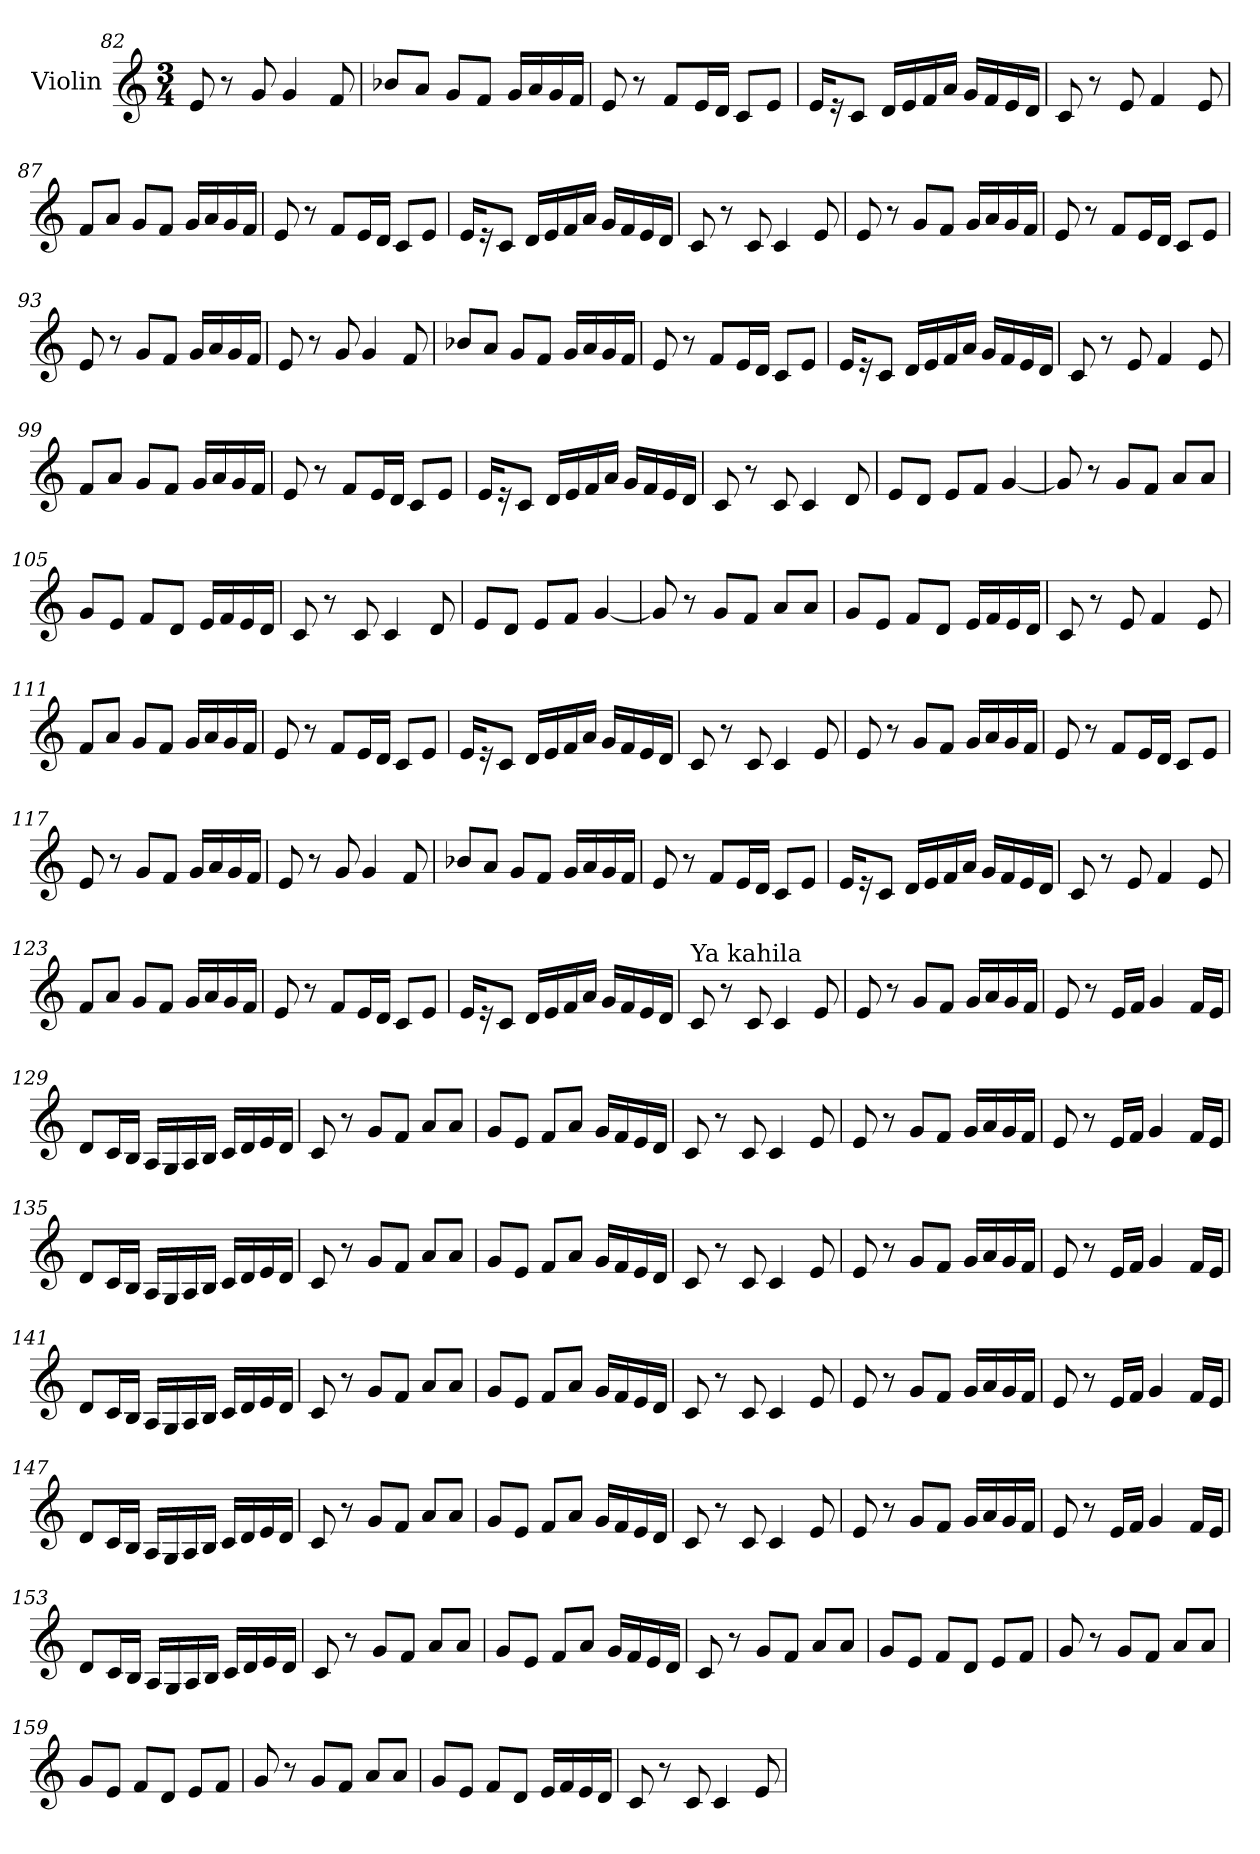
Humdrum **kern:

**kern
*part1
*staff1
*I"Violin
*clefG2
*k[]
*M3/4
=82
8e/
8r
8g/
4g/
8f/
=83
8b-X/L
8a/J
8g/L
8f/J
16g/LL
16a/
16g/
16f/JJ
!!LO:LB:g=z
=84
8e/
8r
8f/L
16e/L
16d/JJ
8c/L
8e/J
!!LO:LB:g=z
=85
16e/KL
16r
8c/J
16d/LL
16e/
16f/
16a/JJ
16g/LL
16f/
16e/
16d/JJ
=86
8c/
8r
8e/
4f/
8e/
=87
8f/L
8a/J
8g/L
8f/J
16g/LL
16a/
16g/
16f/JJ
=88
8e/
8r
8f/L
16e/L
16d/JJ
8c/L
8e/J
=89
16e/KL
16r
8c/J
16d/LL
16e/
16f/
16a/JJ
16g/LL
16f/
16e/
16d/JJ
!!LO:LB:g=z
=90
8c/
8r
8c/
4c/
8e/
!!LO:PB:g=z
=91
8e/
8r
8g/L
8f/J
16g/LL
16a/
16g/
16f/JJ
=92
8e/
8r
8f/L
16e/L
16d/JJ
8c/L
8e/J
=93
8e/
8r
8g/L
8f/J
16g/LL
16a/
16g/
16f/JJ
=94
8e/
8r
8g/
4g/
8f/
=95
8b-X/L
8a/J
8g/L
8f/J
16g/LL
16a/
16g/
16f/JJ
!!LO:LB:g=z
=96
8e/
8r
8f/L
16e/L
16d/JJ
8c/L
8e/J
!!LO:LB:g=z
=97
16e/KL
16r
8c/J
16d/LL
16e/
16f/
16a/JJ
16g/LL
16f/
16e/
16d/JJ
=98
8c/
8r
8e/
4f/
8e/
=99
8f/L
8a/J
8g/L
8f/J
16g/LL
16a/
16g/
16f/JJ
=100
8e/
8r
8f/L
16e/L
16d/JJ
8c/L
8e/J
=101
16e/KL
16r
8c/J
16d/LL
16e/
16f/
16a/JJ
16g/LL
16f/
16e/
16d/JJ
!!LO:LB:g=z
=102
8c/
8r
8c/
4c/
8d/
!!LO:LB:g=z
=103
8e/L
8d/J
8e/L
8f/J
[4g/
=104
8g/]
8r
8g/L
8f/J
8a/L
8a/J
=105
8g/L
8e/J
8f/L
8d/J
16e/LL
16f/
16e/
16d/JJ
=106
8c/
8r
8c/
4c/
8d/
=107
8e/L
8d/J
8e/L
8f/J
[4g/
=108
8g/]
8r
8g/L
8f/J
8a/L
8a/J
!!LO:LB:g=z
=109
8g/L
8e/J
8f/L
8d/J
16e/LL
16f/
16e/
16d/JJ
=110
8c/
8r
8e/
4f/
8e/
=111
8f/L
8a/J
8g/L
8f/J
16g/LL
16a/
16g/
16f/JJ
=112
8e/
8r
8f/L
16e/L
16d/JJ
8c/L
8e/J
=113
16e/KL
16r
8c/J
16d/LL
16e/
16f/
16a/JJ
16g/LL
16f/
16e/
16d/JJ
!!LO:LB:g=z
=114
8c/
8r
8c/
4c/
8e/
!!LO:LB:g=z
=115
8e/
8r
8g/L
8f/J
16g/LL
16a/
16g/
16f/JJ
=116
8e/
8r
8f/L
16e/L
16d/JJ
8c/L
8e/J
=117
8e/
8r
8g/L
8f/J
16g/LL
16a/
16g/
16f/JJ
=118
8e/
8r
8g/
4g/
8f/
=119
8b-X/L
8a/J
8g/L
8f/J
16g/LL
16a/
16g/
16f/JJ
!!LO:PB:g=z
=120
8e/
8r
8f/L
16e/L
16d/JJ
8c/L
8e/J
!!LO:LB:g=z
=121
16e/KL
16r
8c/J
16d/LL
16e/
16f/
16a/JJ
16g/LL
16f/
16e/
16d/JJ
=122
8c/
8r
8e/
4f/
8e/
=123
8f/L
8a/J
8g/L
8f/J
16g/LL
16a/
16g/
16f/JJ
=124
8e/
8r
8f/L
16e/L
16d/JJ
8c/L
8e/J
=125
16e/KL
16r
8c/J
16d/LL
16e/
16f/
16a/JJ
16g/LL
16f/
16e/
16d/JJ
!!LO:LB:g=z
=126
!LO:TX:a:t=Ya kahila
8c/
8r
8c/
4c/
8e/
!!LO:LB:g=z
=127
8e/
8r
8g/L
8f/J
16g/LL
16a/
16g/
16f/JJ
=128
8e/
8r
16e/LL
16f/JJ
4g/
16f/LL
16e/JJ
=129
8d/L
16c/L
16B/JJ
16A/LL
16G/
16A/
16B/JJ
16c/LL
16d/
16e/
16d/JJ
=130
8c/
8r
8g/L
8f/J
8a/L
8a/J
=131
8g/L
8e/J
8f/L
8a/J
16g/LL
16f/
16e/
16d/JJ
!!LO:LB:g=z
=132
8c/
8r
8c/
4c/
8e/
!!LO:LB:g=z
=133
8e/
8r
8g/L
8f/J
16g/LL
16a/
16g/
16f/JJ
=134
8e/
8r
16e/LL
16f/JJ
4g/
16f/LL
16e/JJ
=135
8d/L
16c/L
16B/JJ
16A/LL
16G/
16A/
16B/JJ
16c/LL
16d/
16e/
16d/JJ
=136
8c/
8r
8g/L
8f/J
8a/L
8a/J
=137
8g/L
8e/J
8f/L
8a/J
16g/LL
16f/
16e/
16d/JJ
!!LO:LB:g=z
=138
8c/
8r
8c/
4c/
8e/
!!LO:PB:g=z
=139
8e/
8r
8g/L
8f/J
16g/LL
16a/
16g/
16f/JJ
=140
8e/
8r
16e/LL
16f/JJ
4g/
16f/LL
16e/JJ
=141
8d/L
16c/L
16B/JJ
16A/LL
16G/
16A/
16B/JJ
16c/LL
16d/
16e/
16d/JJ
=142
8c/
8r
8g/L
8f/J
8a/L
8a/J
=143
8g/L
8e/J
8f/L
8a/J
16g/LL
16f/
16e/
16d/JJ
!!LO:LB:g=z
=144
8c/
8r
8c/
4c/
8e/
!!LO:LB:g=z
=145
8e/
8r
8g/L
8f/J
16g/LL
16a/
16g/
16f/JJ
=146
8e/
8r
16e/LL
16f/JJ
4g/
16f/LL
16e/JJ
=147
8d/L
16c/L
16B/JJ
16A/LL
16G/
16A/
16B/JJ
16c/LL
16d/
16e/
16d/JJ
=148
8c/
8r
8g/L
8f/J
8a/L
8a/J
=149
8g/L
8e/J
8f/L
8a/J
16g/LL
16f/
16e/
16d/JJ
!!LO:LB:g=z
=150
8c/
8r
8c/
4c/
8e/
!!LO:LB:g=z
=151
8e/
8r
8g/L
8f/J
16g/LL
16a/
16g/
16f/JJ
=152
8e/
8r
16e/LL
16f/JJ
4g/
16f/LL
16e/JJ
=153
8d/L
16c/L
16B/JJ
16A/LL
16G/
16A/
16B/JJ
16c/LL
16d/
16e/
16d/JJ
=154
8c/
8r
8g/L
8f/J
8a/L
8a/J
=155
8g/L
8e/J
8f/L
8a/J
16g/LL
16f/
16e/
16d/JJ
!!LO:LB:g=z
=156
8c/
8r
8g/L
8f/J
8a/L
8a/J
!!LO:LB:g=z
=157
8g/L
8e/J
8f/L
8d/J
8e/L
8f/J
=158
8g/
8r
8g/L
8f/J
8a/L
8a/J
=159
8g/L
8e/J
8f/L
8d/J
8e/L
8f/J
=160
8g/
8r
8g/L
8f/J
8a/L
8a/J
=161
8g/L
8e/J
8f/L
8d/J
16e/LL
16f/
16e/
16d/JJ
=162
8c/
8r
8c/
4c/
8e/
=
*-
